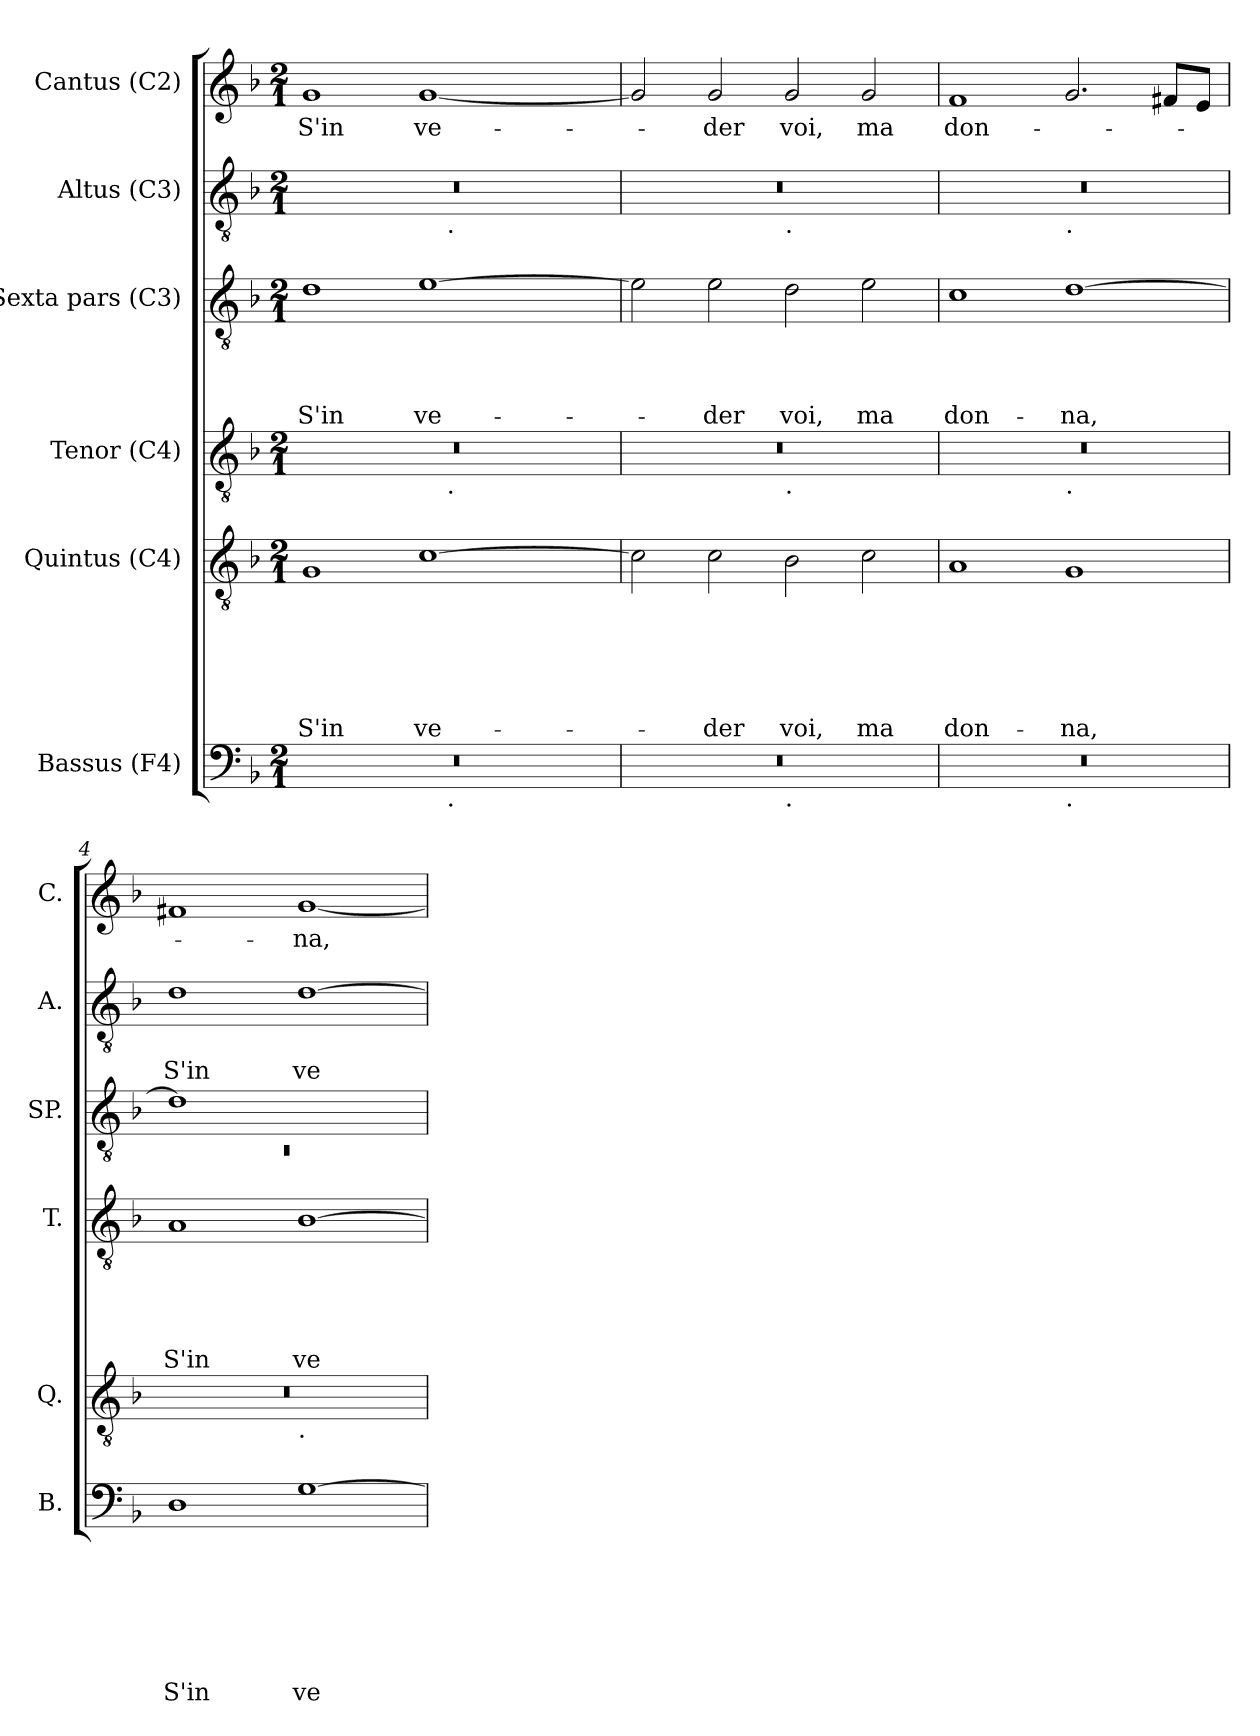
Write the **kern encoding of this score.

**kern	**text	**text	**text	**text	**text	**text	**text	**kern	**text	**text	**text	**text	**text	**text	**kern	**text	**text	**text	**text	**text	**kern	**text	**text	**text	**text	**kern	**text	**text	**kern	**text
*part6	*part6	*part6	*part6	*part6	*part6	*part6	*part6	*part5	*part5	*part5	*part5	*part5	*part5	*part5	*part4	*part4	*part4	*part4	*part4	*part4	*part3	*part3	*part3	*part3	*part3	*part2	*part2	*part2	*part1	*part1
*staff6	*staff6	*staff6	*staff6	*staff6	*staff6	*staff6	*staff6	*staff5	*staff5	*staff5	*staff5	*staff5	*staff5	*staff5	*staff4	*staff4	*staff4	*staff4	*staff4	*staff4	*staff3	*staff3	*staff3	*staff3	*staff3	*staff2	*staff2	*staff2	*staff1	*staff1
*I"Bassus (F4)	*	*	*	*	*	*	*	*I"Quintus (C4)	*	*	*	*	*	*	*I"Tenor (C4)	*	*	*	*	*	*I"Sexta pars (C3)	*	*	*	*	*I"Altus (C3)	*	*	*I"Cantus (C2)	*
*I'B.	*	*	*	*	*	*	*	*I'Q.	*	*	*	*	*	*	*I'T.	*	*	*	*	*	*I'SP.	*	*	*	*	*I'A.	*	*	*I'C.	*
*clefF4	*	*	*	*	*	*	*	*clefGv2	*	*	*	*	*	*	*clefGv2	*	*	*	*	*	*clefGv2	*	*	*	*	*clefGv2	*	*	*clefG2	*
*k[b-]	*	*	*	*	*	*	*	*k[b-]	*	*	*	*	*	*	*k[b-]	*	*	*	*	*	*k[b-]	*	*	*	*	*k[b-]	*	*	*k[b-]	*
*F:	*	*	*	*	*	*	*	*F:	*	*	*	*	*	*	*F:	*	*	*	*	*	*F:	*	*	*	*	*F:	*	*	*F:	*
*M2/1	*	*	*	*	*	*	*	*M2/1	*	*	*	*	*	*	*M2/1	*	*	*	*	*	*M2/1	*	*	*	*	*M2/1	*	*	*M2/1	*
=1	=1	=1	=1	=1	=1	=1	=1	=1	=1	=1	=1	=1	=1	=1	=1	=1	=1	=1	=1	=1	=1	=1	=1	=1	=1	=1	=1	=1	=1	=1
!	!	!	!	!	!	!	!	!	!	!	!	!	!	!LO:LY:b	!	!	!	!	!	!	!	!	!	!	!LO:LY:b	!	!	!	!	!LO:LY:b
*^	*	*	*	*	*	*	*	*	*	*	*	*	*	*	*^	*	*	*	*	*	*	*	*	*	*	*^	*	*	*	*
0r	1ryy	.	.	.	.	.	.	.	1G	.	.	.	.	.	S'in	0r	1ryy	.	.	.	.	.	1d	.	.	.	S'in	0r	1ryy	.	.	1g	S'in
!	!	!	!	!	!	!	!	!	!	!	!	!	!	!	!LO:LY:b	!	!	!	!	!	!	!	!	!	!	!	!LO:LY:b	!	!	!	!	!	!LO:LY:b
.	16.ryy	.	.	.	.	.	.	.	[>1c	.	.	.	.	.	ve-	.	16.ryy	.	.	.	.	.	[>1e	.	.	.	ve-	.	16.ryy	.	.	[<1g	ve-
!	!	!	!	!	!	!	!	!	!	!	!	!	!	!	!	!	!	!	!	!	!	!	!	!	!	!	!	!	!LO:TX:b:t=.	!	!	!	!
!	!	!	!	!	!	!	!	!	!	!	!	!	!	!	!	!	!LO:TX:b:t=.	!	!	!	!	!	!	!	!	!	!	!	!	!	!	!	!
!	!LO:TX:b:t=.	!	!	!	!	!	!	!	!	!	!	!	!	!	!	!	!	!	!	!	!	!	!	!	!	!	!	!	!	!	!	!	!
.	2ryy	.	.	.	.	.	.	.	.	.	.	.	.	.	.	.	2ryy	.	.	.	.	.	.	.	.	.	.	.	2ryy	.	.	.	.
.	4ryy	.	.	.	.	.	.	.	.	.	.	.	.	.	.	.	4ryy	.	.	.	.	.	.	.	.	.	.	.	4ryy	.	.	.	.
.	8ryy	.	.	.	.	.	.	.	.	.	.	.	.	.	.	.	8ryy	.	.	.	.	.	.	.	.	.	.	.	8ryy	.	.	.	.
.	32ryy	.	.	.	.	.	.	.	.	.	.	.	.	.	.	.	32ryy	.	.	.	.	.	.	.	.	.	.	.	32ryy	.	.	.	.
=2	=2	=2	=2	=2	=2	=2	=2	=2	=2	=2	=2	=2	=2	=2	=2	=2	=2	=2	=2	=2	=2	=2	=2	=2	=2	=2	=2	=2	=2	=2	=2	=2	=2
0r	1ryy	.	.	.	.	.	.	.	2c\]	.	.	.	.	.	.	0r	1ryy	.	.	.	.	.	2e\]	.	.	.	.	0r	1ryy	.	.	2g/]	.
!	!	!	!	!	!	!	!	!	!	!	!	!	!	!	!LO:LY:b	!	!	!	!	!	!	!	!	!	!	!	!LO:LY:b	!	!	!	!	!	!LO:LY:b
.	.	.	.	.	.	.	.	.	2c\	.	.	.	.	.	-der	.	.	.	.	.	.	.	2e\	.	.	.	-der	.	.	.	.	2g/	-der
!	!	!	!	!	!	!	!	!	!	!	!	!	!	!	!	!	!	!	!	!	!	!	!	!	!	!	!	!	!LO:TX:b:t=.	!	!	!	!
!	!	!	!	!	!	!	!	!	!	!	!	!	!	!	!	!	!LO:TX:b:t=.	!	!	!	!	!	!	!	!	!	!	!	!	!	!	!	!
!	!LO:TX:b:t=.	!	!	!	!	!	!	!	!	!	!	!	!	!	!	!	!	!	!	!	!	!	!	!	!	!	!	!	!	!	!	!	!
!	!	!	!	!	!	!	!	!	!	!	!	!	!	!	!LO:LY:b	!	!	!	!	!	!	!	!	!	!	!	!LO:LY:b	!	!	!	!	!	!LO:LY:b
.	1ryy	.	.	.	.	.	.	.	2B-\	.	.	.	.	.	voi,	.	1ryy	.	.	.	.	.	2d\	.	.	.	voi,	.	1ryy	.	.	2g/	voi,
!	!	!	!	!	!	!	!	!	!	!	!	!	!	!	!LO:LY:b	!	!	!	!	!	!	!	!	!	!	!	!LO:LY:b	!	!	!	!	!	!LO:LY:b
.	.	.	.	.	.	.	.	.	2c\	.	.	.	.	.	ma	.	.	.	.	.	.	.	2e\	.	.	.	ma	.	.	.	.	2g/	ma
=3	=3	=3	=3	=3	=3	=3	=3	=3	=3	=3	=3	=3	=3	=3	=3	=3	=3	=3	=3	=3	=3	=3	=3	=3	=3	=3	=3	=3	=3	=3	=3	=3	=3
!	!	!	!	!	!	!	!	!	!	!	!	!	!	!	!LO:LY:b	!	!	!	!	!	!	!	!	!	!	!	!LO:LY:b	!	!	!	!	!	!LO:LY:b
0r	1ryy	.	.	.	.	.	.	.	1A	.	.	.	.	.	don-	0r	1ryy	.	.	.	.	.	1c	.	.	.	don-	0r	1ryy	.	.	1f	don-
!	!	!	!	!	!	!	!	!	!	!	!	!	!	!	!	!	!	!	!	!	!	!	!	!	!	!	!	!	!LO:TX:b:t=.	!	!	!	!
!	!	!	!	!	!	!	!	!	!	!	!	!	!	!	!	!	!LO:TX:b:t=.	!	!	!	!	!	!	!	!	!	!	!	!	!	!	!	!
!	!LO:TX:b:t=.	!	!	!	!	!	!	!	!	!	!	!	!	!	!	!	!	!	!	!	!	!	!	!	!	!	!	!	!	!	!	!	!
!	!	!	!	!	!	!	!	!	!	!	!	!	!	!	!LO:LY:b	!	!	!	!	!	!	!	!	!	!	!	!LO:LY:b	!	!	!	!	!	!
.	1ryy	.	.	.	.	.	.	.	1G	.	.	.	.	.	-na,	.	1ryy	.	.	.	.	.	[>1d	.	.	.	-na,	.	1ryy	.	.	2.g/	.
.	.	.	.	.	.	.	.	.	.	.	.	.	.	.	.	.	.	.	.	.	.	.	.	.	.	.	.	.	.	.	.	8f#/L	.
.	.	.	.	.	.	.	.	.	.	.	.	.	.	.	.	.	.	.	.	.	.	.	.	.	.	.	.	.	.	.	.	8e/J	.
=4	=4	=4	=4	=4	=4	=4	=4	=4	=4	=4	=4	=4	=4	=4	=4	=4	=4	=4	=4	=4	=4	=4	=4	=4	=4	=4	=4	=4	=4	=4	=4	=4	=4
*	*	*	*	*	*	*	*	*	*	*	*	*	*	*	*	*	*	*	*	*	*	*	*^	*	*	*	*	*	*	*	*	*	*
!	!	!	!	!	!	!	!	!LO:LY:b	!	!	!	!	!	!	!	!	!	!	!	!	!	!LO:LY:b	!	!LO:N:vis=1	!	!	!	!	!	!	!	!LO:LY:b	!	!
*v	*v	*	*	*	*	*	*	*	*^	*	*	*	*	*	*	*v	*v	*	*	*	*	*	*	*	*	*	*	*	*v	*v	*	*	*	*
1D	.	.	.	.	.	.	S'in	0r	1ryy	.	.	.	.	.	.	1A	.	.	.	.	S'in	1d]	0rC	.	.	.	.	1d	.	S'in	1f#	.
!	!	!	!	!	!	!	!	!	!LO:TX:b:t=.	!	!	!	!	!	!	!	!	!	!	!	!	!	!	!	!	!	!	!	!	!	!	!
!	!	!	!	!	!	!	!LO:LY:b	!	!	!	!	!	!	!	!	!	!	!	!	!	!LO:LY:b	!	!	!	!	!	!	!	!	!LO:LY:b	!	!LO:LY:b
[>1G	.	.	.	.	.	.	ve-	.	1ryy	.	.	.	.	.	.	[>1B-	.	.	.	.	ve-	1ryy	.	.	.	.	.	[>1d	.	ve-	[<1g	-na,
*	*	*	*	*	*	*	*	*v	*v	*	*	*	*	*	*	*	*	*	*	*	*	*v	*v	*	*	*	*	*	*	*	*	*
=	=	=	=	=	=	=	=	=	=	=	=	=	=	=	=	=	=	=	=	=	=	=	=	=	=	=	=	=	=	=
*-	*-	*-	*-	*-	*-	*-	*-	*-	*-	*-	*-	*-	*-	*-	*-	*-	*-	*-	*-	*-	*-	*-	*-	*-	*-	*-	*-	*-	*-	*-
